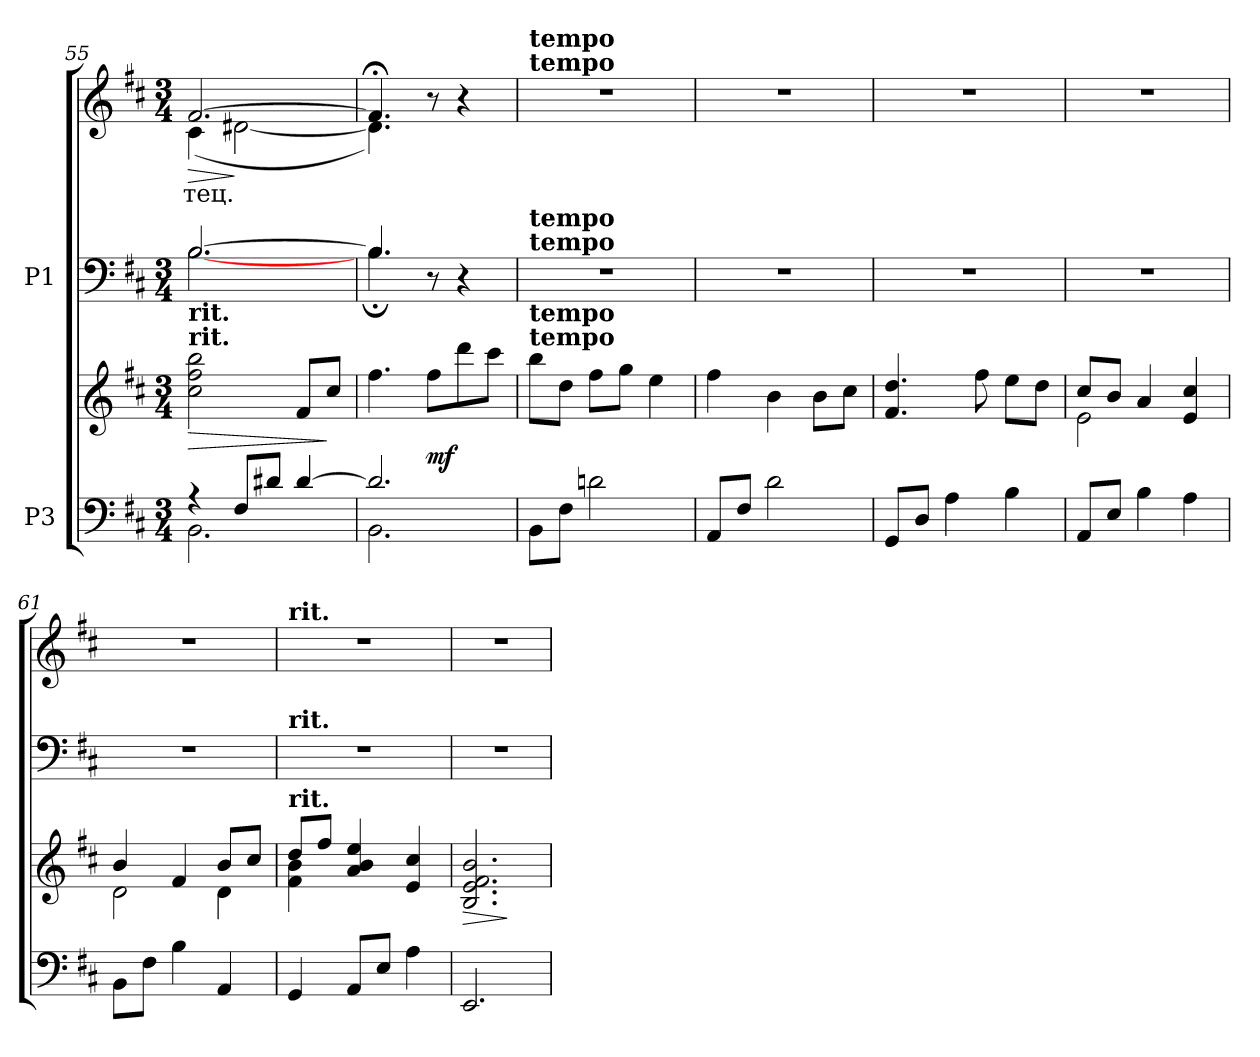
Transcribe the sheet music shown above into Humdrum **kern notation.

**kern	**kern	**dynam	**kern	**kern	**text	**dynam
*part2	*part2	*part2	*part1	*part1	*part1	*part1
*staff4	*staff3	*staff3/4	*staff2	*staff1	*staff1	*staff1/2
*I"P3	*	*	*I"P1	*	*	*
*clefF4	*clefG2	*	*clefF4	*clefG2	*	*
*k[f#c#]	*k[f#c#]	*	*k[f#c#]	*k[f#c#]	*	*
*D:	*D:	*	*D:	*D:	*	*
*M3/4	*M3/4	*	*M3/4	*M3/4	*	*
=55	=55	=55	=55	=55	=55	=55
*^	*	*	*	*	*	*
!	!	!	!LO:HP:b	!	!	!	!
*	*	*	*	*^	*	*	*
!	!	!	!	!	!	!LO:TX:a:B:t=rit.	!	!
!	!	!	!	!	!	!LO:TX:a:B:t=rit.	!	!
!	!	!LO:TX:a:B:t=rit.	!	!	!	!	!	!
!	!	!LO:TX:a:B:t=rit.	!	!	!	!	!	!
!	!	!	!	!	!	!	!LO:LY:b:color=#000000	!LO:HP:b
*	*	*	*	*	*	*^	*	*
4r	2.BBi\	2cc#i\ 2ff#i 2bbi	>	[>2.Bi/	[<2.Bi\	[>2.f#i/	(4c#i\	-тец.	>
8F#i/L	.	.	.	.	.	.	[<2d#Xi\	.	]
8d#Xi/J	.	.	.	.	.	.	.	.	.
[>4d#i/	.	8f#i/L	.	.	.	.	.	.	.
.	.	8cc#i/J	]	.	.	.	.	.	.
=56	=56	=56	=56	=56	=56	=56	=56	=56	=56
2.d#i/]	2.BBi\	4.ff#i\	.	4.Bi/]	4.B;i\	4.f#;i/]	4.d#i\])	.	.
.	.	8ff#i\L	mf	8r	4.ryy	8r	4.ryy	.	.
.	.	8dddi\	.	4r	.	4r	.	.	.
.	.	8ccc#i\J	.	.	.	.	.	.	.
*	*	*	*	*v	*v	*	*	*	*
*v	*v	*	*	*	*v	*v	*	*
!!LO:LB:g=z
=57	=57	=57	=57	=57	=57	=57
!	!	!	!	!LO:TX:a:B:t=tempo	!	!
!	!	!	!	!LO:TX:a:B:t=tempo	!	!
!	!	!	!LO:TX:a:B:t=tempo	!	!	!
!	!	!	!LO:TX:a:B:t=tempo	!	!	!
!	!LO:TX:a:B:t=tempo	!	!	!	!	!
!	!LO:TX:a:B:t=tempo	!	!	!	!	!
!	!	!	!LO:N:vis=1	!LO:N:vis=1	!	!
8BBi\L	8bbi\L	.	2.r	2.r	.	.
8F#i\J	8ddi\J	.	.	.	.	.
2dni\	8ff#i\L	.	.	.	.	.
.	8ggi\J	.	.	.	.	.
.	4eei\	.	.	.	.	.
=58	=58	=58	=58	=58	=58	=58
!	!	!	!LO:N:vis=1	!LO:N:vis=1	!	!
8AAi/L	4ff#i\	.	2.r	2.r	.	.
8F#i/J	.	.	.	.	.	.
2di\	4bi\	.	.	.	.	.
.	8bi\L	.	.	.	.	.
.	8cc#i\J	.	.	.	.	.
=59	=59	=59	=59	=59	=59	=59
!	!	!	!LO:N:vis=1	!LO:N:vis=1	!	!
8GGi/L	4.f#i/ 4.ddi	.	2.r	2.r	.	.
8Di/J	.	.	.	.	.	.
4Ai\	.	.	.	.	.	.
.	8ff#i\	.	.	.	.	.
4Bi\	8eei\L	.	.	.	.	.
.	8ddi\J	.	.	.	.	.
=60	=60	=60	=60	=60	=60	=60
*	*^	*	*	*	*	*
!	!	!	!	!LO:N:vis=1	!LO:N:vis=1	!	!
8AAi/L	8cc#i/L	2ei\	.	2.r	2.r	.	.
8Ei/J	8bi/J	.	.	.	.	.	.
4Bi\	4ai/	.	.	.	.	.	.
4Ai\	4ei/ 4cc#i	4ryy	.	.	.	.	.
=61	=61	=61	=61	=61	=61	=61	=61
!	!	!	!	!LO:N:vis=1	!LO:N:vis=1	!	!
8BBi\L	4bi/	2di\	.	2.r	2.r	.	.
8F#i\J	.	.	.	.	.	.	.
4Bi\	4f#i/	.	.	.	.	.	.
4AAi/	8bi/L	4di\	.	.	.	.	.
.	8cc#i/J	.	.	.	.	.	.
=62	=62	=62	=62	=62	=62	=62	=62
!	!	!	!	!	!LO:TX:a:B:t=rit.	!	!
!	!	!	!	!LO:TX:a:B:t=rit.	!	!	!
!	!LO:TX:a:B:t=rit.	!	!	!	!	!	!
!	!	!	!	!LO:N:vis=1	!LO:N:vis=1	!	!
4GGi/	8ddi/L	4f#i\ 4bi	.	2.r	2.r	.	.
.	8ff#i/J	.	.	.	.	.	.
8AAi/L	4ai/ 4bi 4eei	2ryy	.	.	.	.	.
8Ei/J	.	.	.	.	.	.	.
4Ai\	4ei/ 4cc#i	.	.	.	.	.	.
*	*v	*v	*	*	*	*	*
=63	=63	=63	=63	=63	=63	=63
!	!	!LO:HP:b	!LO:N:vis=1	!LO:N:vis=1	!	!
2.EEi/	2.Bi/ 2.ei 2.f#i 2.bi	>	2.r	2.r	.	.
.	.	]	.	.	.	.
=	=	=	=	=	=	=
*-	*-	*-	*-	*-	*-	*-
